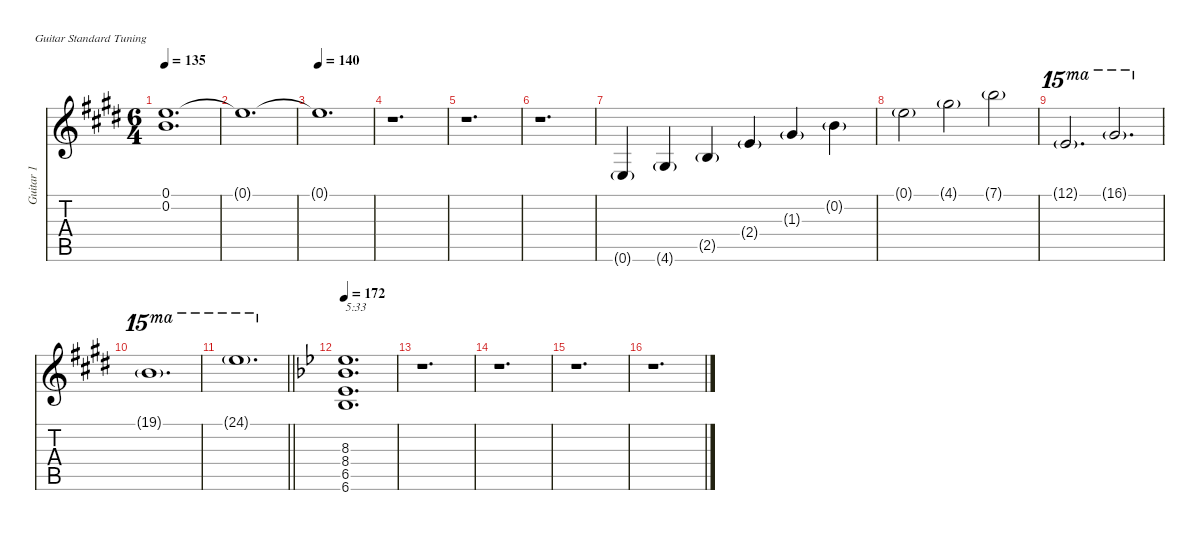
\defaultSystemsLayout 4
\hideDynamics
\bracketExtendMode nobrackets
\firstSystemTrackNameMode fullname
\otherSystemsTrackNameMode fullname
\otherSystemsTrackNameOrientation horizontal
\track ("Guitar 1" "n.guit.") {instrument acousticguitarnylon}
\staff {score tabs}
\tuning (E4 B3 G3 D3 A2 E2)
\ts (6 4)
\tempo 135
\clef g2
\ks e
(0.1{t acc forcenatural} 0.2{t acc forcenatural}).1{d dy f} |
0.1{t acc forcenatural}.1{d} |
\tempo 140
0.1{t acc forcenatural}.1{d} |
r.1{d} |
r.1{d} |
r.1{d} |
0.6{g acc forcenatural}.4{instrument electricguitarclean} 4.6{g acc #}.4 2.5{g acc forcenatural}.4 2.4{g acc forcenatural}.4 1.3{g acc #}.4 0.2{g acc forcenatural}.4 |
0.1{g acc forcenatural}.2 4.1{g acc #}.2 7.1{g acc forcenatural}.2 |
12.1{g acc forcenatural}.2{d ot 15ma} 16.1{g acc #}.2{d ot 15ma} |
19.1{g acc forcenatural}.1{d ot 15ma} |
\barLineRight lightlight
24.1{g acc forcenatural}.1{d ot 15ma} |
\tempo 172
\ks gminor
(8.3{acc b} 8.4{acc b} 6.5{acc b} 6.6{acc b}).1{d txt "5:33" instrument acousticguitarnylon} |
r.1{d} |
r.1{d} |
r.1{d} |
r.1{d}
